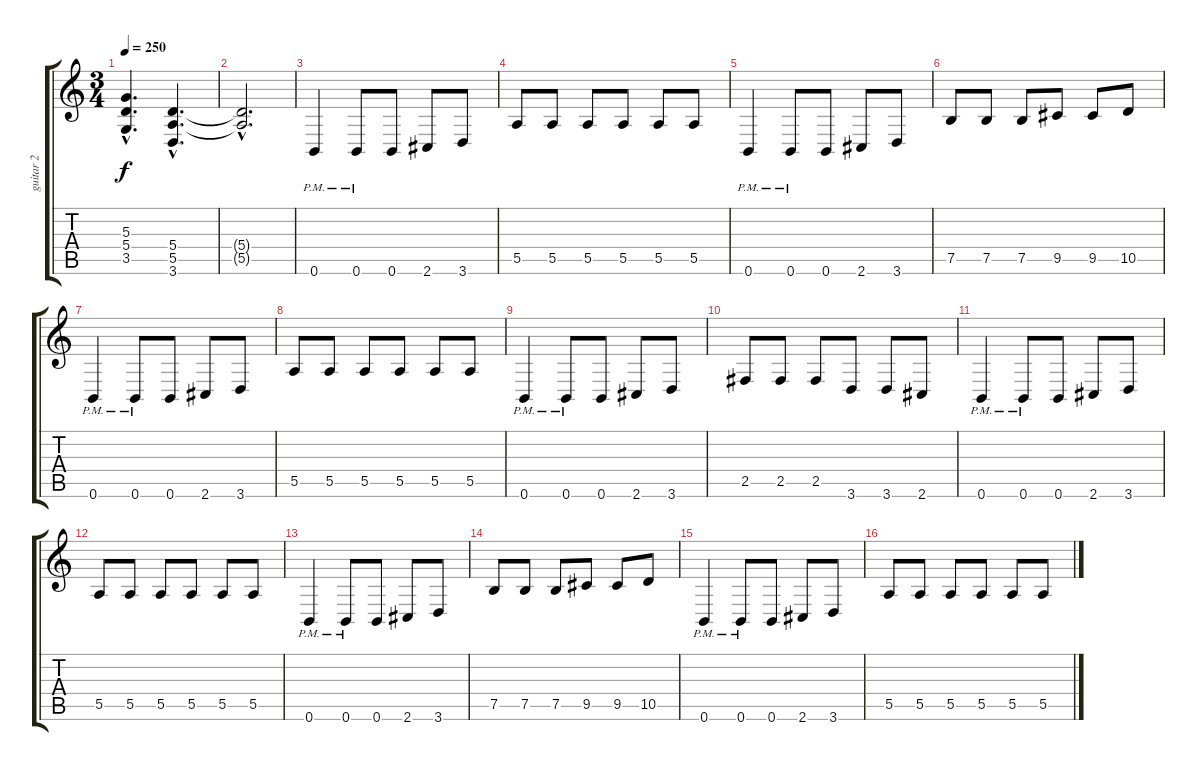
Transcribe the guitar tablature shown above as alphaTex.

\track ("guitar 2" "guitar 2") {instrument distortionguitar}
\staff {score tabs}
\tuning (B3 Gb3 D3 A2 E2 B1) {hide}
\ts (3 4)
\tempo 250
\clef g2
\ks c
(5.3{hac t} 5.4{hac t} 3.5{hac t}).4{d dy f} (5.4{hac} 5.5{hac} 3.6{hac}).4{d} |
(5.4{hac t} 5.5{hac t}).2{d} |
0.6{pm}.4 0.6{pm}.8 0.6.8 2.6.8 3.6.8 |
5.5.8 5.5.8 5.5.8 5.5.8 5.5.8 5.5.8 |
0.6{pm}.4 0.6{pm}.8 0.6.8 2.6.8 3.6.8 |
7.5.8 7.5.8 7.5.8 9.5.8 9.5.8 10.5.8 |
0.6{pm}.4 0.6{pm}.8 0.6.8 2.6.8 3.6.8 |
5.5.8 5.5.8 5.5.8 5.5.8 5.5.8 5.5.8 |
0.6{pm}.4 0.6{pm}.8 0.6.8 2.6.8 3.6.8 |
2.5.8 2.5.8 2.5.8 3.6.8 3.6.8 2.6.8 |
0.6{pm}.4 0.6{pm}.8 0.6.8 2.6.8 3.6.8 |
5.5.8 5.5.8 5.5.8 5.5.8 5.5.8 5.5.8 |
0.6{pm}.4 0.6{pm}.8 0.6.8 2.6.8 3.6.8 |
7.5.8 7.5.8 7.5.8 9.5.8 9.5.8 10.5.8 |
0.6{pm}.4 0.6{pm}.8 0.6.8 2.6.8 3.6.8 |
5.5.8 5.5.8 5.5.8 5.5.8 5.5.8 5.5.8
